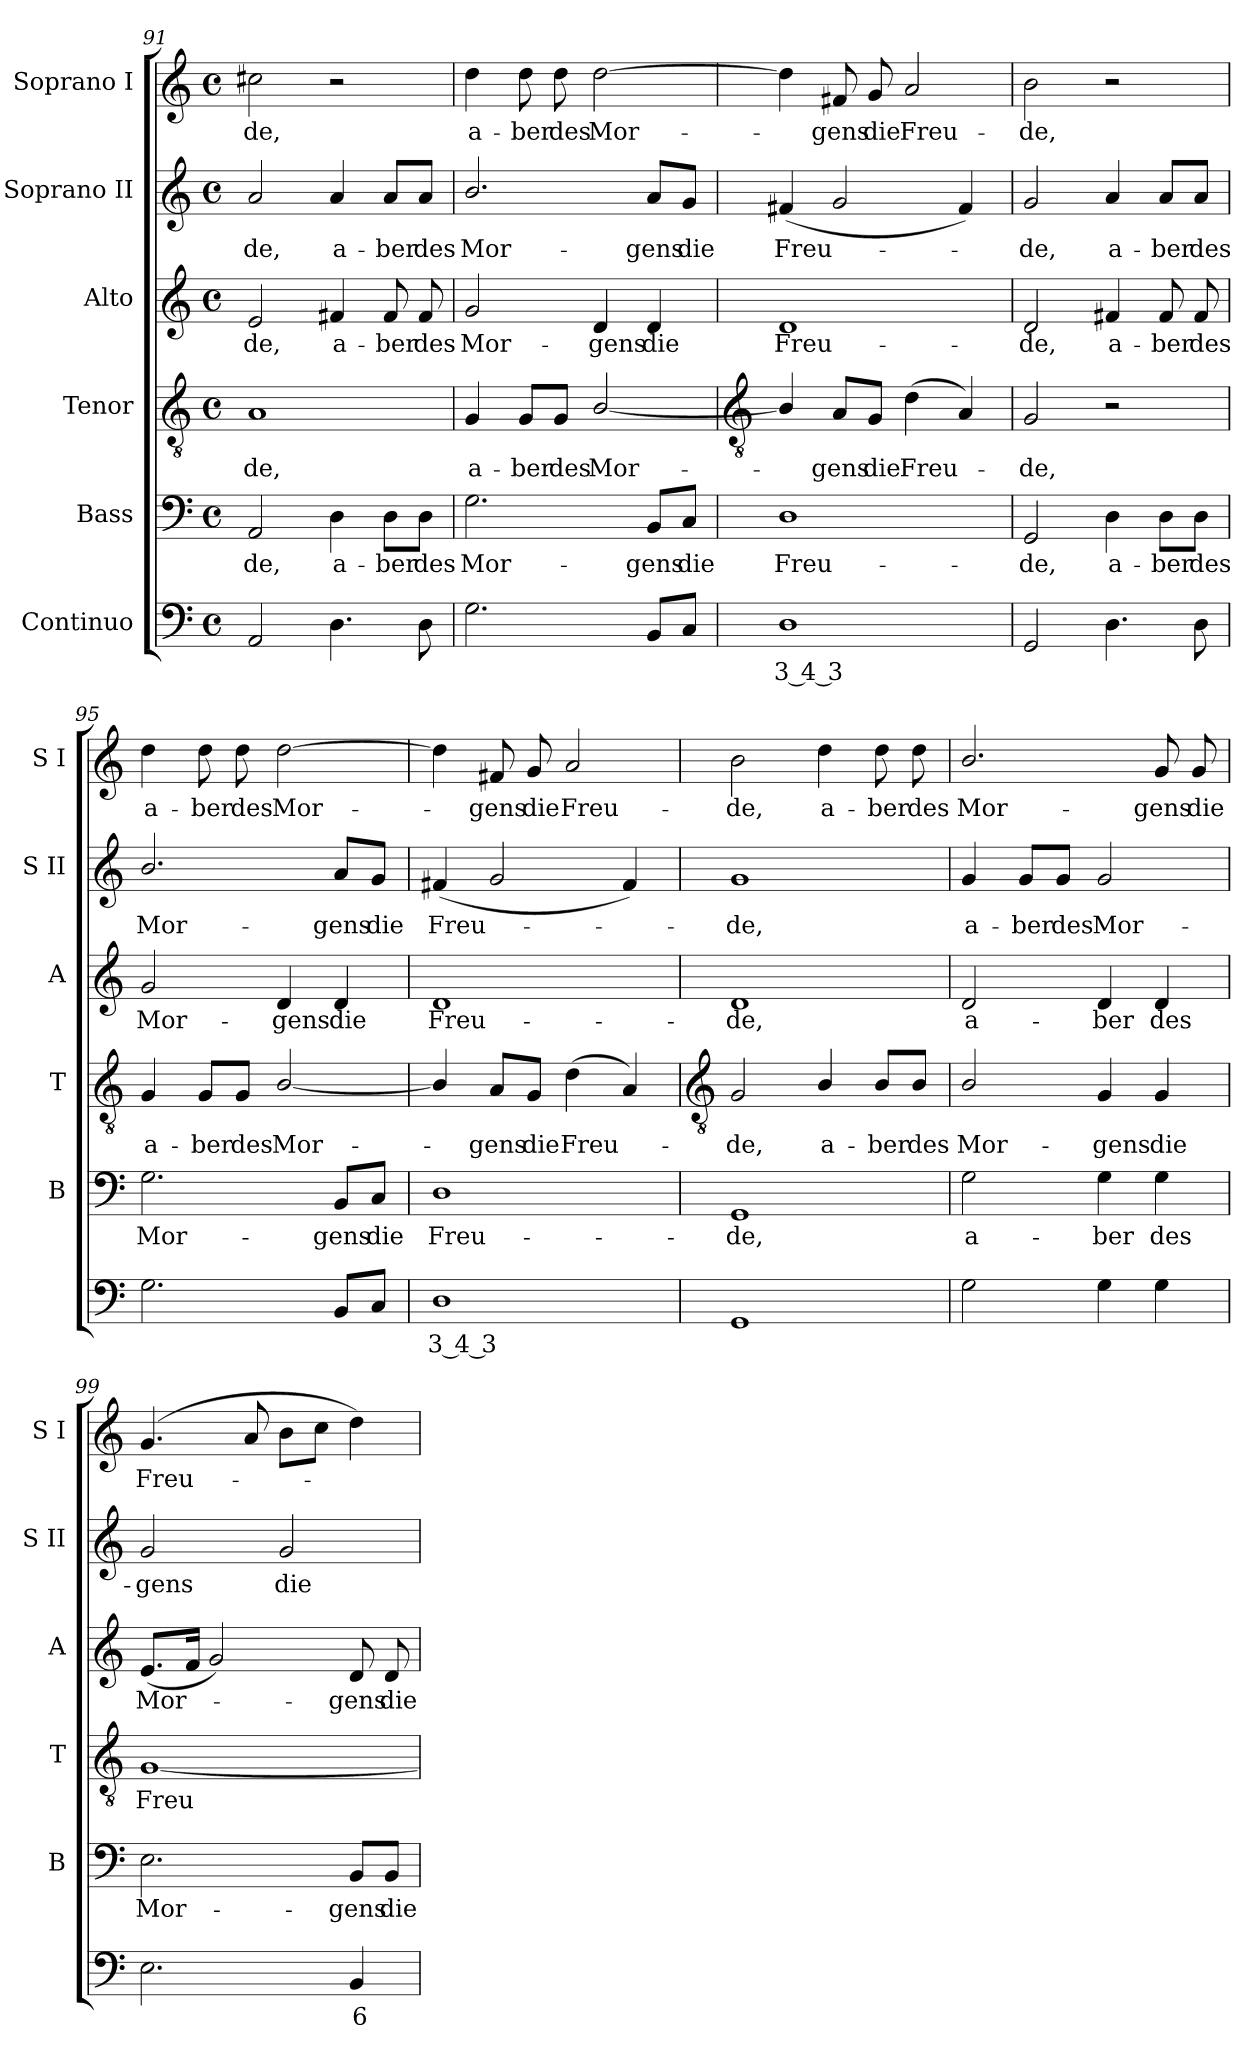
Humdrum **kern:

**kern	**text	**kern	**text	**kern	**text	**kern	**text	**kern	**text	**kern	**text
*part6	*part6	*part5	*part5	*part4	*part4	*part3	*part3	*part2	*part2	*part1	*part1
*staff6	*staff6	*staff5	*staff5	*staff4	*staff4	*staff3	*staff3	*staff2	*staff2	*staff1	*staff1
*I"Continuo	*	*I"Bass	*	*I"Tenor	*	*I"Alto	*	*I"Soprano II	*	*I"Soprano I	*
*	*	*I'B	*	*I'T	*	*I'A	*	*I'S II	*	*I'S I	*
*clefF4	*	*clefF4	*	*clefGv2	*	*clefG2	*	*clefG2	*	*clefG2	*
*k[]	*	*k[]	*	*k[]	*	*k[]	*	*k[]	*	*k[]	*
*C:	*	*C:	*	*C:	*	*C:	*	*C:	*	*C:	*
*M4/4	*	*M4/4	*	*M4/4	*	*M4/4	*	*M4/4	*	*M4/4	*
*met(c)	*	*met(c)	*	*met(c)	*	*met(c)	*	*met(c)	*	*met(c)	*
=91	=91	=91	=91	=91	=91	=91	=91	=91	=91	=91	=91
!	!	!	!LO:LY:b	!	!LO:LY:b	!	!LO:LY:b	!	!LO:LY:b	!	!LO:LY:b
2AA	.	2AA	-de,	1A	-de,	2e	-de,	2a	de,	2cc#X	-de,
!	!	!	!LO:LY:b	!	!	!	!LO:LY:b	!	!LO:LY:b	!	!
4.D	.	4D	a-	.	.	4f#X	a-	4a	a-	2r	.
!	!	!	!LO:LY:b	!	!	!	!LO:LY:b	!	!LO:LY:b	!	!
.	.	8D\L	-ber	.	.	8f#	-ber	8a/L	-ber	.	.
!	!	!	!LO:LY:b	!	!	!	!LO:LY:b	!	!LO:LY:b	!	!
8D	.	8D\J	des	.	.	8f#	des	8a/J	des	.	.
=92	=92	=92	=92	=92	=92	=92	=92	=92	=92	=92	=92
!	!	!	!LO:LY:b	!	!LO:LY:b	!	!LO:LY:b	!	!LO:LY:b	!	!LO:LY:b
2.G	.	2.G	Mor-	4G	a-	2g	Mor-	2.b/	Mor-	4dd	a-
!	!	!	!	!	!LO:LY:b	!	!	!	!	!	!LO:LY:b
.	.	.	.	8G/L	-ber	.	.	.	.	8dd	-ber
!	!	!	!	!	!LO:LY:b	!	!	!	!	!	!LO:LY:b
.	.	.	.	8G/J	des	.	.	.	.	8dd	des
!	!	!	!	!	!LO:LY:b	!	!LO:LY:b	!	!	!	!LO:LY:b
.	.	.	.	[2B/	Mor-	4d	-gens	.	.	[2dd	Mor-
!	!	!	!LO:LY:b	!	!	!	!LO:LY:b	!	!LO:LY:b	!	!
8BB/L	.	8BB/L	-gens	.	.	4d	die	8a/L	-gens	.	.
!	!	!	!LO:LY:b	!	!	!	!	!	!LO:LY:b	!	!
8C/J	.	8C/J	die	.	.	.	.	8g/J	die	.	.
!!LO:LB:g=z
=93	=93	=93	=93	=93	=93	=93	=93	=93	=93	=93	=93
*	*	*	*	*clefGv2	*	*	*	*	*	*	*
!	!LO:LY:b	!	!LO:LY:b	!	!	!	!LO:LY:b	!	!LO:LY:b	!	!
1D	3 4 3	1D	Freu-	4B/]	.	1d	Freu-	(<4f#X	Freu-	4dd]	.
!	!	!	!	!	!LO:LY:b	!	!	!	!	!	!LO:LY:b
.	.	.	.	8A/L	gens	.	.	2g	.	8f#X	gens
!	!	!	!	!	!LO:LY:b	!	!	!	!	!	!LO:LY:b
.	.	.	.	8G/J	die	.	.	.	.	8g	die
!	!	!	!	!	!LO:LY:b	!	!	!	!	!	!LO:LY:b
.	.	.	.	(>4d	Freu-	.	.	.	.	2a	Freu-
.	.	.	.	4A)	.	.	.	4f#)	.	.	.
=94	=94	=94	=94	=94	=94	=94	=94	=94	=94	=94	=94
!	!	!	!LO:LY:b	!	!LO:LY:b	!	!LO:LY:b	!	!LO:LY:b	!	!LO:LY:b
2GG	.	2GG	-de,	2G	de,	2d	-de,	2g	de,	2b	-de,
!	!	!	!LO:LY:b	!	!	!	!LO:LY:b	!	!LO:LY:b	!	!
4.D	.	4D	a-	2r	.	4f#X	a-	4a	a-	2r	.
!	!	!	!LO:LY:b	!	!	!	!LO:LY:b	!	!LO:LY:b	!	!
.	.	8D\L	-ber	.	.	8f#	-ber	8a/L	-ber	.	.
!	!	!	!LO:LY:b	!	!	!	!LO:LY:b	!	!LO:LY:b	!	!
8D	.	8D\J	des	.	.	8f#	des	8a/J	des	.	.
=95	=95	=95	=95	=95	=95	=95	=95	=95	=95	=95	=95
!	!	!	!LO:LY:b	!	!LO:LY:b	!	!LO:LY:b	!	!LO:LY:b	!	!LO:LY:b
2.G	.	2.G	Mor-	4G	a-	2g	Mor-	2.b/	Mor-	4dd	a-
!	!	!	!	!	!LO:LY:b	!	!	!	!	!	!LO:LY:b
.	.	.	.	8G/L	-ber	.	.	.	.	8dd	-ber
!	!	!	!	!	!LO:LY:b	!	!	!	!	!	!LO:LY:b
.	.	.	.	8G/J	des	.	.	.	.	8dd	des
!	!	!	!	!	!LO:LY:b	!	!LO:LY:b	!	!	!	!LO:LY:b
.	.	.	.	[2B/	Mor-	4d	-gens	.	.	[2dd	Mor-
!	!	!	!LO:LY:b	!	!	!	!LO:LY:b	!	!LO:LY:b	!	!
8BB/L	.	8BB/L	-gens	.	.	4d	die	8a/L	-gens	.	.
!	!	!	!LO:LY:b	!	!	!	!	!	!LO:LY:b	!	!
8C/J	.	8C/J	die	.	.	.	.	8g/J	die	.	.
=96	=96	=96	=96	=96	=96	=96	=96	=96	=96	=96	=96
!	!LO:LY:b	!	!LO:LY:b	!	!	!	!LO:LY:b	!	!LO:LY:b	!	!
1D	3 4 3	1D	Freu-	4B/]	.	1d	Freu-	(<4f#X	Freu-	4dd]	.
!	!	!	!	!	!LO:LY:b	!	!	!	!	!	!LO:LY:b
.	.	.	.	8A/L	gens	.	.	2g	.	8f#X	gens
!	!	!	!	!	!LO:LY:b	!	!	!	!	!	!LO:LY:b
.	.	.	.	8G/J	die	.	.	.	.	8g	die
!	!	!	!	!	!LO:LY:b	!	!	!	!	!	!LO:LY:b
.	.	.	.	(<4d	Freu-	.	.	.	.	2a	Freu-
.	.	.	.	4A)	.	.	.	4f#)	.	.	.
!!LO:LB:g=z
=97	=97	=97	=97	=97	=97	=97	=97	=97	=97	=97	=97
*	*	*	*	*clefGv2	*	*	*	*	*	*	*
!	!	!	!LO:LY:b	!	!LO:LY:b	!	!LO:LY:b	!	!LO:LY:b	!	!LO:LY:b
1GG	.	1GG	-de,	2G	de,	1d	-de,	1g	de,	2b	-de,
!	!	!	!	!	!LO:LY:b	!	!	!	!	!	!LO:LY:b
.	.	.	.	4B/	a-	.	.	.	.	4dd	a-
!	!	!	!	!	!LO:LY:b	!	!	!	!	!	!LO:LY:b
.	.	.	.	8B/L	-ber	.	.	.	.	8dd	-ber
!	!	!	!	!	!LO:LY:b	!	!	!	!	!	!LO:LY:b
.	.	.	.	8B/J	des	.	.	.	.	8dd	des
=98	=98	=98	=98	=98	=98	=98	=98	=98	=98	=98	=98
!	!	!	!LO:LY:b	!	!LO:LY:b	!	!LO:LY:b	!	!LO:LY:b	!	!LO:LY:b
2G	.	2G	a-	2B/	Mor-	2d	a-	4g	a-	2.b/	Mor-
!	!	!	!	!	!	!	!	!	!LO:LY:b	!	!
.	.	.	.	.	.	.	.	8g/L	-ber	.	.
!	!	!	!	!	!	!	!	!	!LO:LY:b	!	!
.	.	.	.	.	.	.	.	8g/J	des	.	.
!	!	!	!LO:LY:b	!	!LO:LY:b	!	!LO:LY:b	!	!LO:LY:b	!	!
4G	.	4G	-ber	4G	-gens	4d	-ber	2g	Mor-	.	.
!	!	!	!LO:LY:b	!	!LO:LY:b	!	!LO:LY:b	!	!	!	!LO:LY:b
4G	.	4G	des	4G	die	4d	des	.	.	8g	-gens
!	!	!	!	!	!	!	!	!	!	!	!LO:LY:b
.	.	.	.	.	.	.	.	.	.	8g	die
=99	=99	=99	=99	=99	=99	=99	=99	=99	=99	=99	=99
!	!	!	!LO:LY:b	!	!LO:LY:b	!	!LO:LY:b	!	!LO:LY:b	!	!LO:LY:b
2.E	.	2.E	Mor-	[1G	Freu-	(<8.eL	Mor-	2g	-gens	(>4.g	Freu-
.	.	.	.	.	.	16fJ	.	.	.	.	.
.	.	.	.	.	.	2g)	.	.	.	.	.
.	.	.	.	.	.	.	.	.	.	8a	.
!	!	!	!	!	!	!	!	!	!LO:LY:b	!	!
.	.	.	.	.	.	.	.	2g	die	8bL	.
.	.	.	.	.	.	.	.	.	.	8ccJ	.
!	!LO:LY:b	!	!LO:LY:b	!	!	!	!LO:LY:b	!	!	!	!
4BB	6	8BB/L	-gens	.	.	8d	gens	.	.	4dd)	.
!	!	!	!LO:LY:b	!	!	!	!LO:LY:b	!	!	!	!
.	.	8BB/J	die	.	.	8d	die	.	.	.	.
=	=	=	=	=	=	=	=	=	=	=	=
*-	*-	*-	*-	*-	*-	*-	*-	*-	*-	*-	*-
